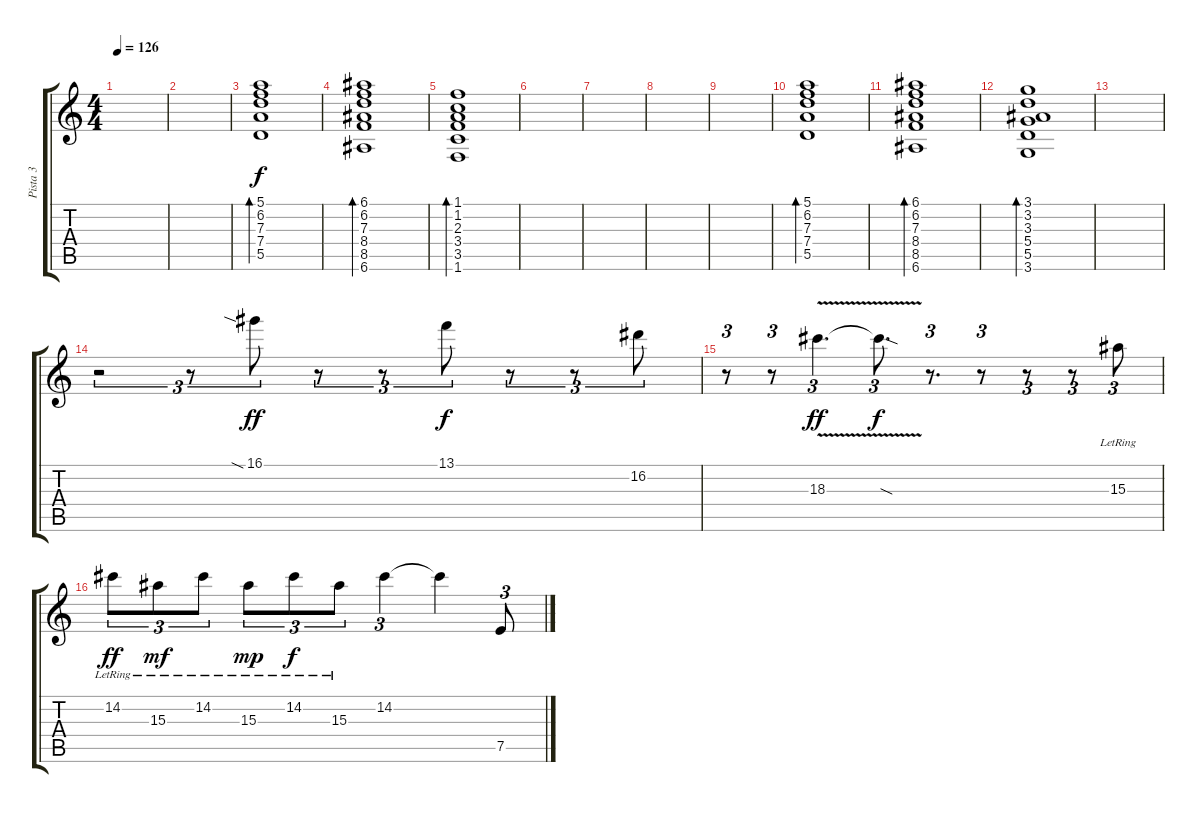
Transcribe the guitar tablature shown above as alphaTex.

\track ("Pista 3" "Pista 3") {instrument distortionguitar}
\staff {score tabs}
\tuning (E4 B3 G3 D3 A2 E2) {hide}
\ts (4 4)
\tempo 126
\clef g2
\ks c
|
|
(5.1 6.2 7.3 7.4 5.5).1{bd 60} |
(6.1 6.2 7.3 8.4 8.5 6.6).1{bd 60} |
(1.1 1.2 2.3 3.4 3.5 1.6).1{bd 120} |
|
|
|
|
(5.1 6.2 7.3 7.4 5.5).1{bd 60} |
(6.1 6.2 7.3 8.4 8.5 6.6).1{bd 60} |
(3.1 3.2 3.3 5.4 5.5 3.6).1{bd 60} |
|
r.2{tu (3 2) instrument distortionguitar} r.8{tu (3 2)} 16.1{sia}.8{tu (3 2) dy ff} r.8{tu (3 2)} r.8{tu (3 2)} 13.1.8{tu (3 2) dy f} r.8{tu (3 2)} r.8{tu (3 2)} 16.2.8{tu (3 2)} |
r.8{tu (3 2)} r.8{tu (3 2)} 18.3{v}.4{d tu (3 2) dy ff} 18.3{sod t}.8{d tu (3 2) dy f} r.8{d tu (3 2)} r.8{tu (3 2)} r.8{tu (3 2)} r.8{tu (3 2)} 15.3{lr}.8{tu (3 2)} |
14.2{lr}.8{tu (3 2) dy ff} 15.3{lr}.8{tu (3 2) dy mf} 14.2{lr}.8{tu (3 2)} 15.3{lr}.8{tu (3 2) dy mp} 14.2{lr}.8{tu (3 2) dy f} 15.3{lr}.8{tu (3 2)} 14.2.4{tu (3 2)} 14.2{t}.4 7.5.8{tu (3 2)}
